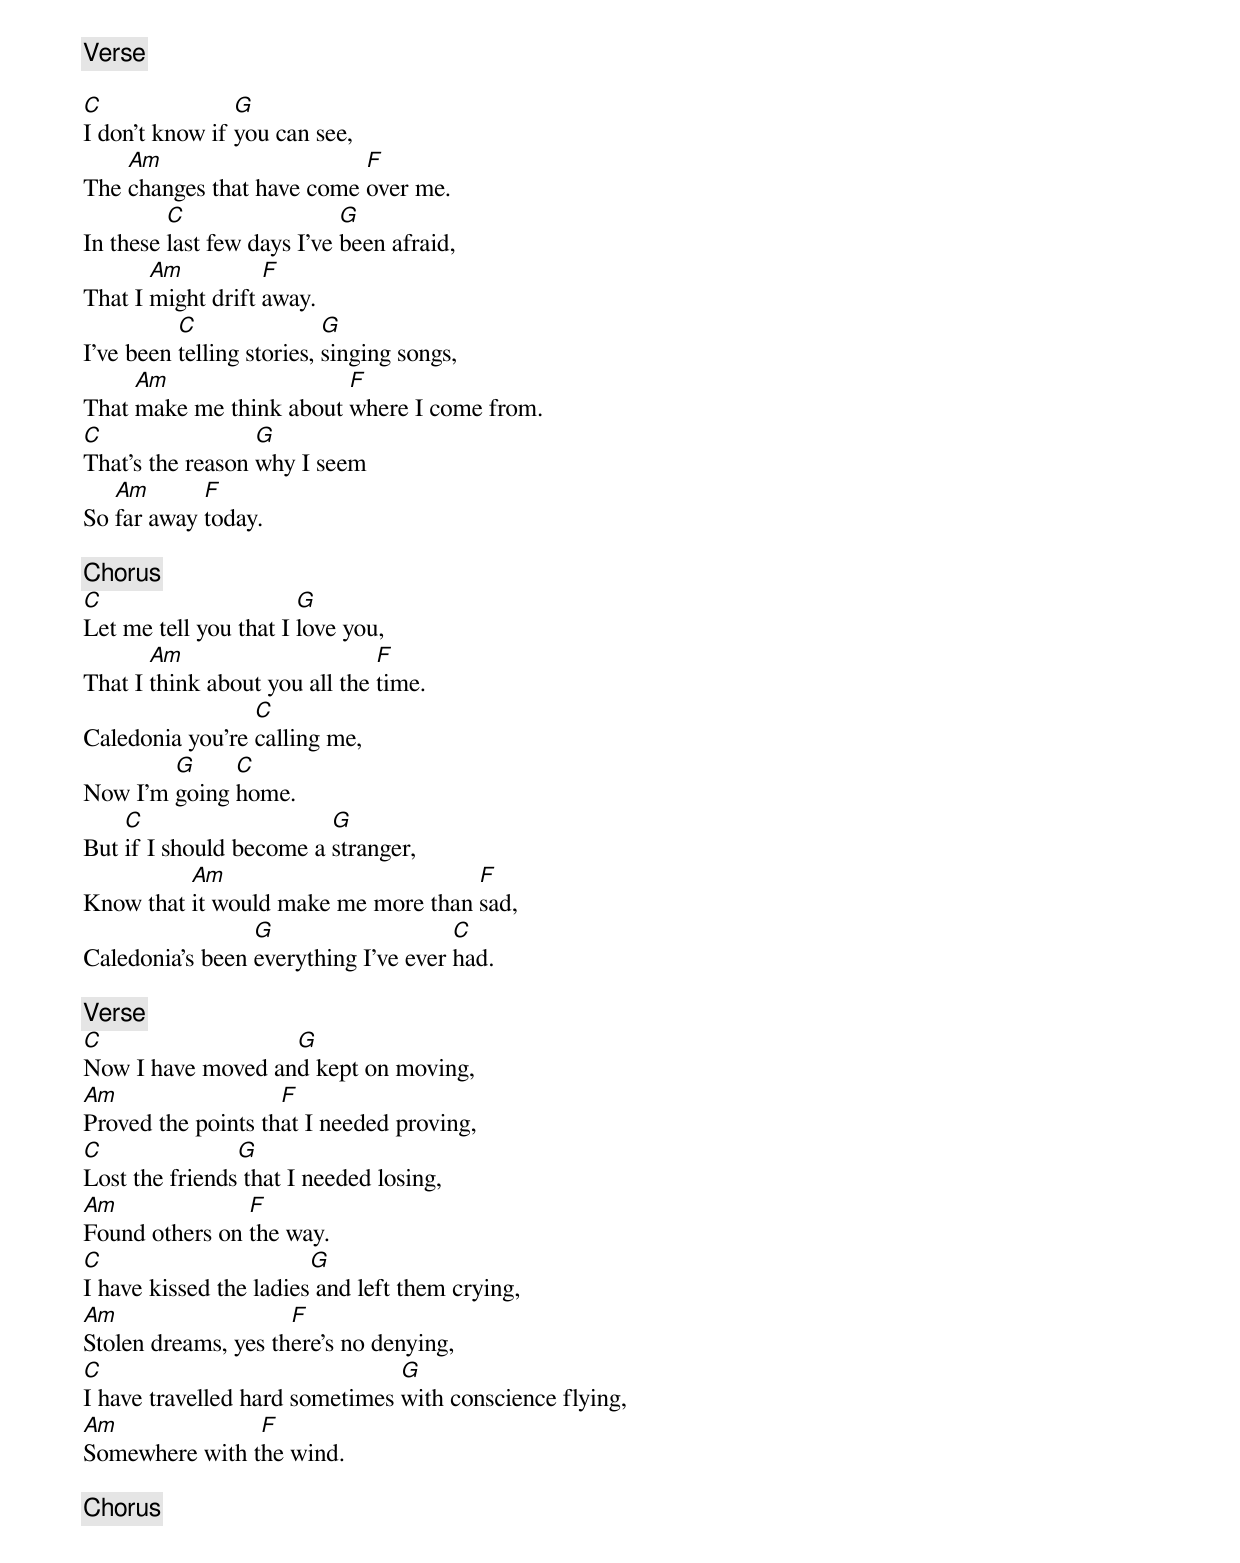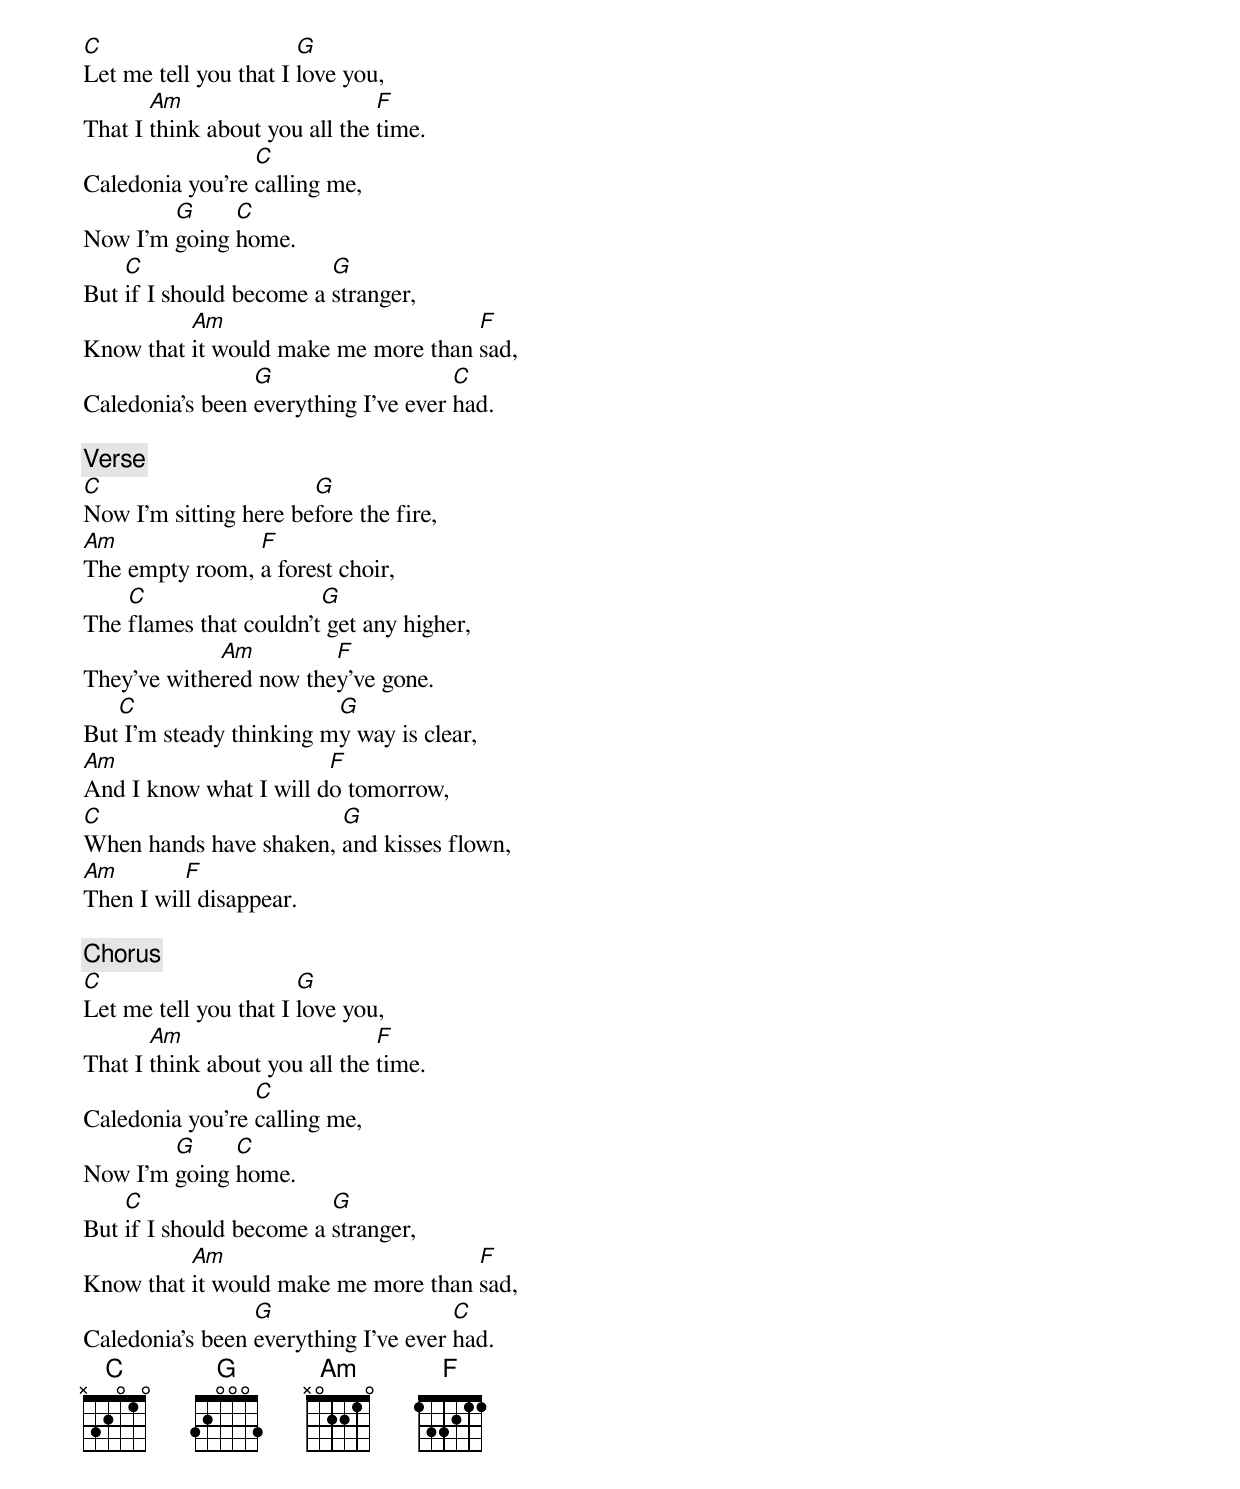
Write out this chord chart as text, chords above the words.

[Verse]

C               G
I don't know if you can see,
    Am                     F
The changes that have come over me.
         C                  G
In these last few days I've been afraid,
       Am          F
That I might drift away.
          C                G
I've been telling stories, singing songs,
     Am                  F
That make me think about where I come from.
C                 G
That's the reason why I seem
   Am       F
So far away today.

[Chorus]
C                      G
Let me tell you that I love you,
       Am                      F
That I think about you all the time.
                 C
Caledonia you're calling me,
        G     C
Now I'm going home.
    C                    G
But if I should become a stranger,
          Am                         F
Know that it would make me more than sad,
                 G                    C
Caledonia's been everything I've ever had.

[Verse]
C                  G
Now I have moved and kept on moving,
Am                  F
Proved the points that I needed proving,
C               G
Lost the friends that I needed losing,
Am              F
Found others on the way.
C                       G
I have kissed the ladies and left them crying,
Am                   F
Stolen dreams, yes there's no denying,
C                               G
I have travelled hard sometimes with conscience flying,
Am              F
Somewhere with the wind.

[Chorus]
C                      G
Let me tell you that I love you,
       Am                      F
That I think about you all the time.
                 C
Caledonia you're calling me,
        G     C
Now I'm going home.
    C                    G
But if I should become a stranger,
          Am                         F
Know that it would make me more than sad,
                 G                    C
Caledonia's been everything I've ever had.

[Verse]
C                      G
Now I'm sitting here before the fire,
Am              F
The empty room, a forest choir,
    C                   G
The flames that couldn't get any higher,
             Am         F
They've withered now they've gone.
   C                     G
But I'm steady thinking my way is clear,
Am                      F
And I know what I will do tomorrow,
C                       G
When hands have shaken, and kisses flown,
Am        F
Then I will disappear.

[Chorus]
C                      G
Let me tell you that I love you,
       Am                      F
That I think about you all the time.
                 C
Caledonia you're calling me,
        G     C
Now I'm going home.
    C                    G
But if I should become a stranger,
          Am                         F
Know that it would make me more than sad,
                 G                    C
Caledonia's been everything I've ever had.
